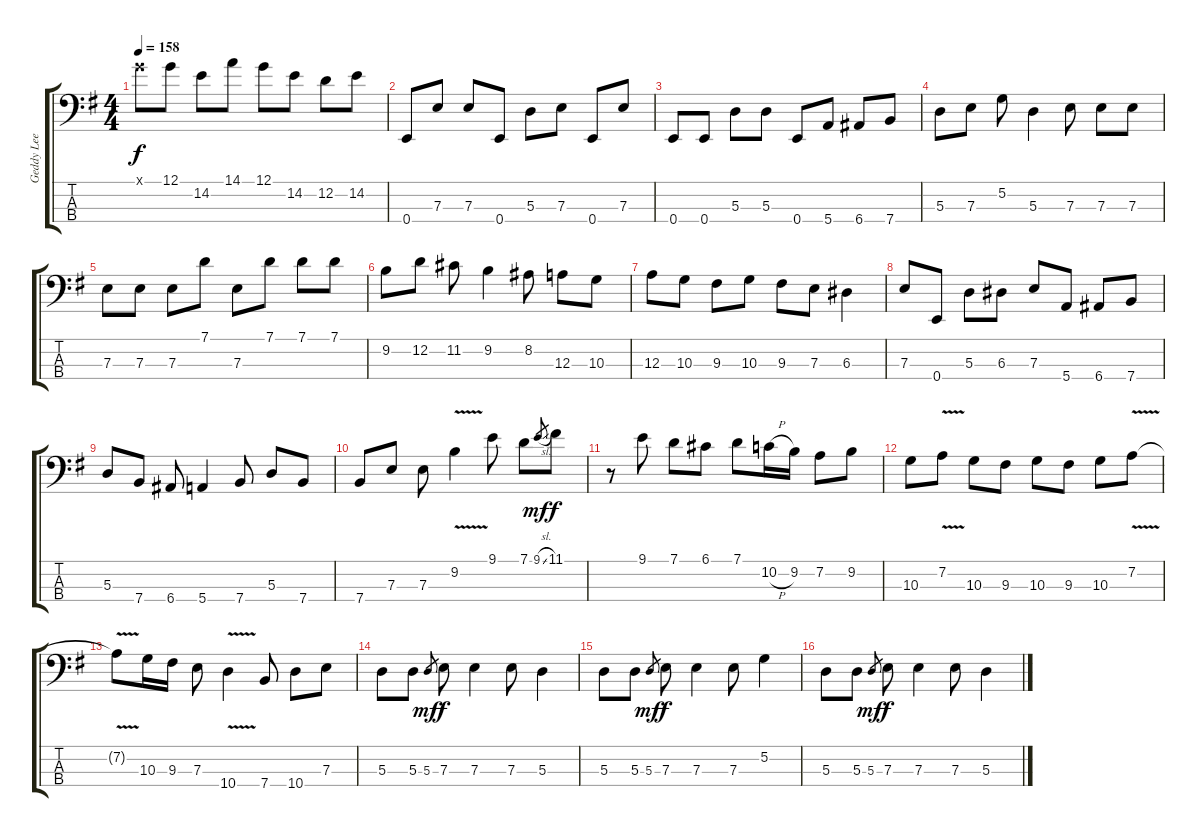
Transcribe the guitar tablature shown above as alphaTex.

\track ("Geddy Lee (bass)" "Geddy Lee ") {instrument electricbassfinger}
\staff {score tabs}
\tuning (G2 D2 A1 E1) {hide}
\ts (4 4)
\tempo 158
\clef f4
\ks eminor
12.1{x}.8{dy f} 12.1.8 14.2.8 14.1.8 12.1.8 14.2.8 12.2.8 14.2.8 |
0.4.8 7.3.8 7.3.8 0.4.8 5.3.8 7.3.8 0.4.8 7.3.8 |
0.4.8 0.4.8 5.3.8 5.3.8 0.4.8 5.4.8 6.4.8 7.4.8 |
5.3.8 7.3.8 5.2.8 5.3.4 7.3.8 7.3.8 7.3.8 |
7.3.8 7.3.8 7.3.8 7.1.8 7.3.8 7.1.8 7.1.8 7.1.8 |
9.2.8 12.2.8 11.2.8 9.2.4 8.2.8 12.3.8 10.3.8 |
12.3.8 10.3.8 9.3.8 10.3.8 9.3.8 7.3.8 6.3.4 |
7.3.8 0.4.8 5.3.8 6.3.8 7.3.8 5.4.8 6.4.8 7.4.8 |
5.3.8 7.4.8 6.4.8 5.4.4 7.4.8 5.3.8 7.4.8 |
7.4.8 7.3.8 7.3.8 9.2{v}.4 9.1.8 7.1.8 9.1{sl}.8{gr dy mf} 11.1.8{dy f} |
r.8 9.1.8 7.1.8 6.1.8 7.1.8 10.2{h}.16 9.2.16 7.2.8 9.2.8 |
10.3.8 7.2{v}.8 10.3.8 9.3.8 10.3.8 9.3.8 10.3.8 7.2{v}.8 |
7.2{t}.8 10.3.16 9.3.16 7.3.8 10.4{v}.4 7.4.8 10.4.8 7.3.8 |
5.3.8 5.3.8 5.3.8{gr dy mf} 7.3.8{dy f} 7.3.4 7.3.8 5.3.4 |
5.3.8 5.3.8 5.3.8{gr dy mf} 7.3.8{dy f} 7.3.4 7.3.8 5.2.4 |
5.3.8 5.3.8 5.3.8{gr dy mf} 7.3.8{dy f} 7.3.4 7.3.8 5.3.4
